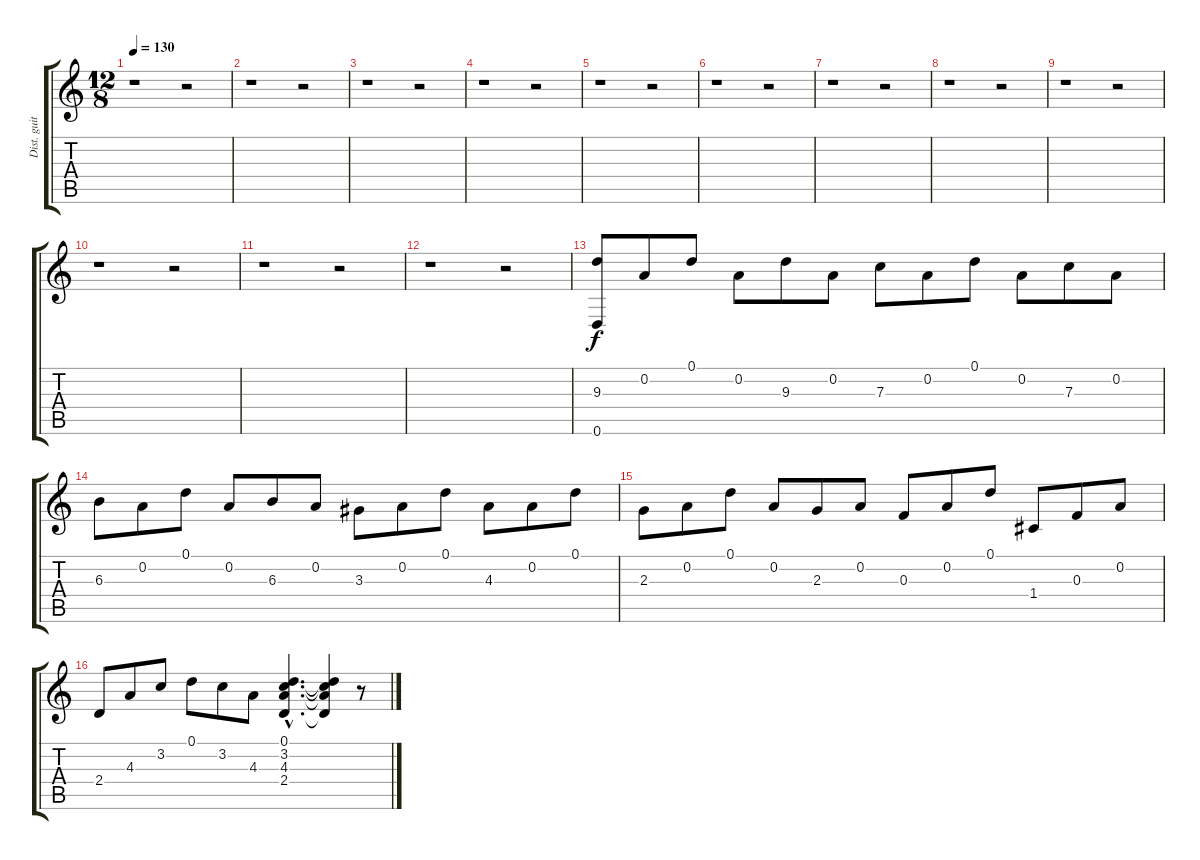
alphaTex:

\track ("Dist. guitar" "Dist. guit") {instrument distortionguitar}
\staff {score tabs}
\tuning (D4 A3 F3 C3 G2 D2) {hide}
\ts (12 8)
\tempo 130
\clef g2
\ks c
r.1{dy f instrument distortionguitar} r.2 |
r.1 r.2 |
r.1 r.2 |
r.1 r.2 |
r.1 r.2 |
r.1 r.2 |
r.1 r.2 |
r.1 r.2 |
r.1 r.2 |
r.1 r.2 |
r.1 r.2 |
r.1 r.2 |
(9.3 0.6).8 0.2.8 0.1.8 0.2.8 9.3.8 0.2.8 7.3.8 0.2.8 0.1.8 0.2.8 7.3.8 0.2.8 |
6.3.8 0.2.8 0.1.8 0.2.8 6.3.8 0.2.8 3.3.8 0.2.8 0.1.8 4.3.8 0.2.8 0.1.8 |
2.3.8 0.2.8 0.1.8 0.2.8 2.3.8 0.2.8 0.3.8 0.2.8 0.1.8 1.4.8 0.3.8 0.2.8 |
2.4.8 4.3.8 3.2.8 0.1.8 3.2.8 4.3.8 (0.1{hac} 3.2{hac} 4.3{hac} 2.4{hac}).4{d} (0.1{t} 3.2{t} 4.3{t} 2.4{t}).4 r.8
